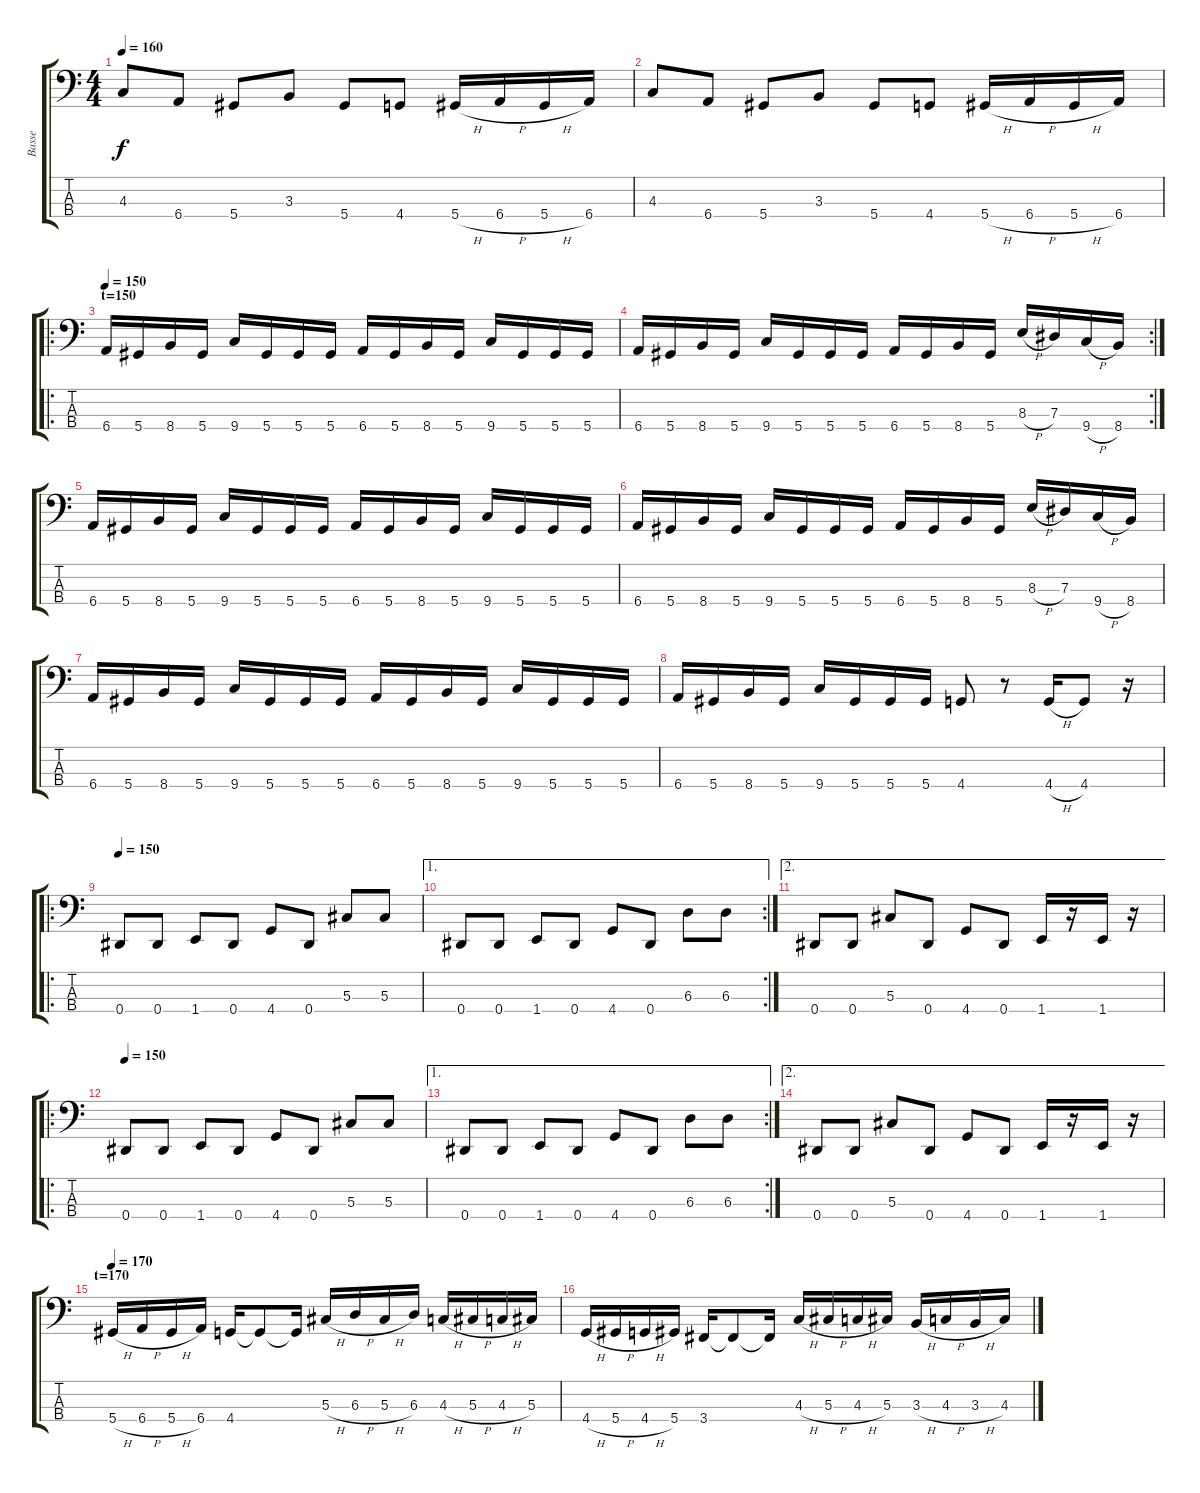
\track ("Basse" "Basse") {instrument electricbassfinger}
\staff {score tabs}
\tuning (Gb2 Db2 Ab1 Eb1) {hide}
\ts (4 4)
\tempo 160
\clef f4
\ks c
4.3.8{dy f} 6.4.8 5.4.8 3.3.8 5.4.8 4.4.8 5.4{h}.16 6.4{h}.16 5.4{h}.16 6.4.16 |
4.3.8 6.4.8 5.4.8 3.3.8 5.4.8 4.4.8 5.4{h}.16 6.4{h}.16 5.4{h}.16 6.4.16 |
\ro
\section ("" "t=150")
\tempo 150
6.4.16 5.4.16 8.4.16 5.4.16 9.4.16 5.4.16 5.4.16 5.4.16 6.4.16 5.4.16 8.4.16 5.4.16 9.4.16 5.4.16 5.4.16 5.4.16 |
\rc 2
6.4.16 5.4.16 8.4.16 5.4.16 9.4.16 5.4.16 5.4.16 5.4.16 6.4.16 5.4.16 8.4.16 5.4.16 8.3{h}.16 7.3.16 9.4{h}.16 8.4.16 |
6.4.16 5.4.16 8.4.16 5.4.16 9.4.16 5.4.16 5.4.16 5.4.16 6.4.16 5.4.16 8.4.16 5.4.16 9.4.16 5.4.16 5.4.16 5.4.16 |
6.4.16 5.4.16 8.4.16 5.4.16 9.4.16 5.4.16 5.4.16 5.4.16 6.4.16 5.4.16 8.4.16 5.4.16 8.3{h}.16 7.3.16 9.4{h}.16 8.4.16 |
6.4.16 5.4.16 8.4.16 5.4.16 9.4.16 5.4.16 5.4.16 5.4.16 6.4.16 5.4.16 8.4.16 5.4.16 9.4.16 5.4.16 5.4.16 5.4.16 |
6.4.16 5.4.16 8.4.16 5.4.16 9.4.16 5.4.16 5.4.16 5.4.16 4.4.8 r.8 4.4{h}.16 4.4.8 r.16 |
\ro
\tempo 150
0.4.8 0.4.8 1.4.8 0.4.8 4.4.8 0.4.8 5.3.8 5.3.8 |
\ae 1
\rc 2
0.4.8 0.4.8 1.4.8 0.4.8 4.4.8 0.4.8 6.3.8 6.3.8 |
\ae 2
0.4.8 0.4.8 5.3.8 0.4.8 4.4.8 0.4.8 1.4.16 r.16 1.4.16 r.16 |
\ro
\tempo 150
0.4.8 0.4.8 1.4.8 0.4.8 4.4.8 0.4.8 5.3.8 5.3.8 |
\ae 1
\rc 2
0.4.8 0.4.8 1.4.8 0.4.8 4.4.8 0.4.8 6.3.8 6.3.8 |
\ae 2
0.4.8 0.4.8 5.3.8 0.4.8 4.4.8 0.4.8 1.4.16 r.16 1.4.16 r.16 |
\section ("" "t=170")
\tempo 170
5.4{h}.16 6.4{h}.16 5.4{h}.16 6.4.16 4.4.16 4.4{t}.8 4.4{t}.16 5.3{h}.16 6.3{h}.16 5.3{h}.16 6.3.16 4.3{h}.16 5.3{h}.16 4.3{h}.16 5.3.16 |
4.4{h}.16 5.4{h}.16 4.4{h}.16 5.4.16 3.4.16 3.4{t}.8 3.4{t}.16 4.3{h}.16 5.3{h}.16 4.3{h}.16 5.3.16 3.3{h}.16 4.3{h}.16 3.3{h}.16 4.3.16
